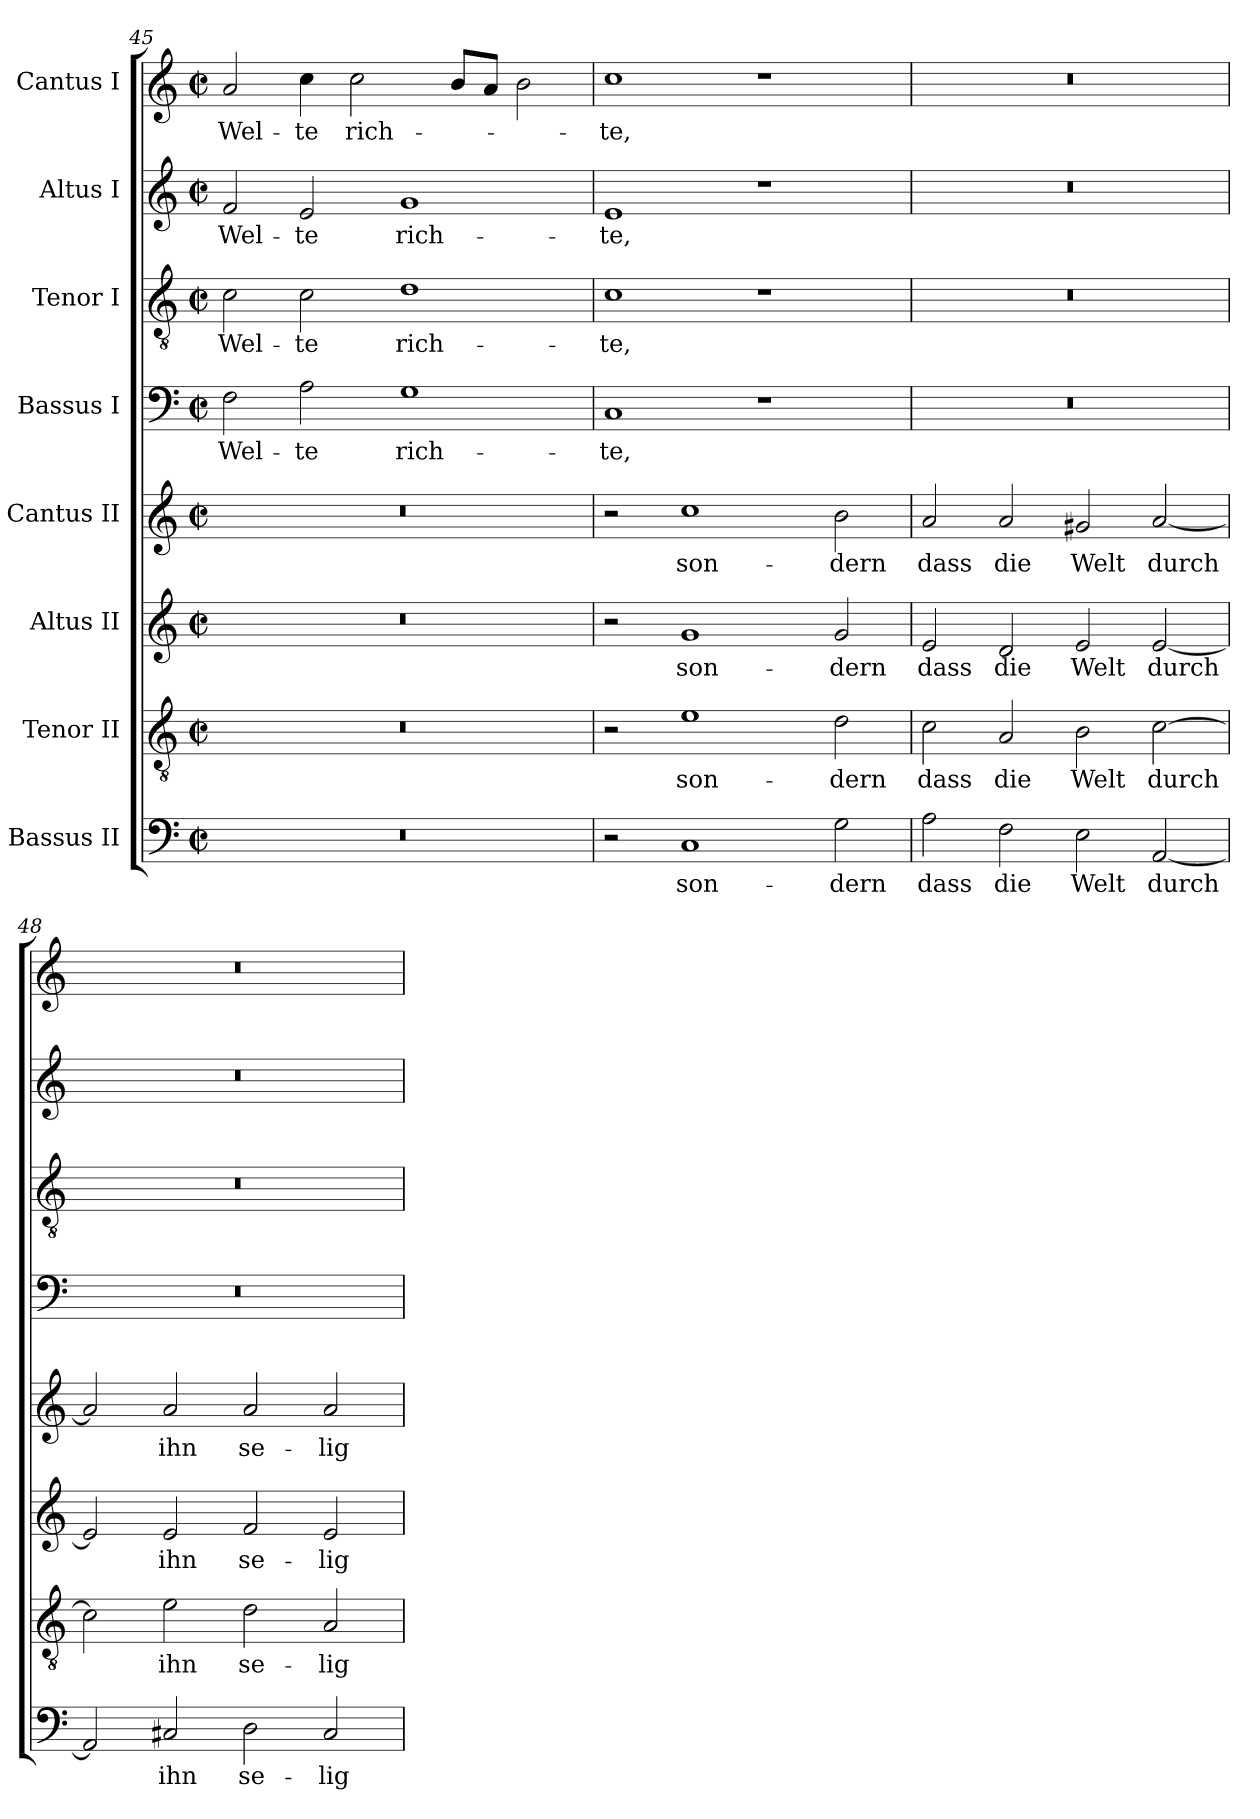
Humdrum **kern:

**kern	**text	**kern	**text	**kern	**text	**kern	**text	**kern	**text	**kern	**text	**kern	**text	**kern	**text
*part8	*part8	*part7	*part7	*part6	*part6	*part5	*part5	*part4	*part4	*part3	*part3	*part2	*part2	*part1	*part1
*staff8	*staff8	*staff7	*staff7	*staff6	*staff6	*staff5	*staff5	*staff4	*staff4	*staff3	*staff3	*staff2	*staff2	*staff1	*staff1
*I"Bassus II	*	*I"Tenor II	*	*I"Altus II	*	*I"Cantus II	*	*I"Bassus I	*	*I"Tenor I	*	*I"Altus I	*	*I"Cantus I	*
*clefF4	*	*clefGv2	*	*clefG2	*	*clefG2	*	*clefF4	*	*clefGv2	*	*clefG2	*	*clefG2	*
*k[]	*	*k[]	*	*k[]	*	*k[]	*	*k[]	*	*k[]	*	*k[]	*	*k[]	*
*M4/2	*	*M4/2	*	*M4/2	*	*M4/2	*	*M4/2	*	*M4/2	*	*M4/2	*	*M4/2	*
*met(c|)	*	*met(c|)	*	*met(c|)	*	*met(c|)	*	*met(c|)	*	*met(c|)	*	*met(c|)	*	*met(c|)	*
=45	=45	=45	=45	=45	=45	=45	=45	=45	=45	=45	=45	=45	=45	=45	=45
!	!	!	!	!	!	!	!	!	!LO:LY:b	!	!LO:LY:b	!	!LO:LY:b	!	!LO:LY:b
0r	.	0r	.	0r	.	0r	.	2F\	Wel-	2c\	Wel-	2f/	Wel-	2a/	Wel-
!	!	!	!	!	!	!	!	!	!LO:LY:b	!	!LO:LY:b	!	!LO:LY:b	!	!LO:LY:b
.	.	.	.	.	.	.	.	2A\	-te	2c\	-te	2e/	-te	4cc\	-te
!	!	!	!	!	!	!	!	!	!	!	!	!	!	!	!LO:LY:b
.	.	.	.	.	.	.	.	.	.	.	.	.	.	2cc\	rich-
!	!	!	!	!	!	!	!	!	!LO:LY:b	!	!LO:LY:b	!	!LO:LY:b	!	!
.	.	.	.	.	.	.	.	1G	rich-	1d	rich-	1g	rich-	.	.
.	.	.	.	.	.	.	.	.	.	.	.	.	.	8b/L	.
.	.	.	.	.	.	.	.	.	.	.	.	.	.	8a/J	.
.	.	.	.	.	.	.	.	.	.	.	.	.	.	2b\	.
=46	=46	=46	=46	=46	=46	=46	=46	=46	=46	=46	=46	=46	=46	=46	=46
!	!	!	!	!	!	!	!	!	!LO:LY:b	!	!LO:LY:b	!	!LO:LY:b	!	!LO:LY:b
2r	.	2r	.	2r	.	2r	.	1C	-te,	1c	-te,	1e	-te,	1cc	-te,
!	!LO:LY:b	!	!LO:LY:b	!	!LO:LY:b	!	!LO:LY:b	!	!	!	!	!	!	!	!
1C	son-	1e	son-	1g	son-	1cc	son-	.	.	.	.	.	.	.	.
.	.	.	.	.	.	.	.	1r	.	1r	.	1r	.	1r	.
!	!LO:LY:b	!	!LO:LY:b	!	!LO:LY:b	!	!LO:LY:b	!	!	!	!	!	!	!	!
2G\	-dern	2d\	-dern	2g/	-dern	2b\	-dern	.	.	.	.	.	.	.	.
=47	=47	=47	=47	=47	=47	=47	=47	=47	=47	=47	=47	=47	=47	=47	=47
!	!LO:LY:b	!	!LO:LY:b	!	!LO:LY:b	!	!LO:LY:b	!	!	!	!	!	!	!	!
2A\	dass	2c\	dass	2e/	dass	2a/	dass	0r	.	0r	.	0r	.	0r	.
!	!LO:LY:b	!	!LO:LY:b	!	!LO:LY:b	!	!LO:LY:b	!	!	!	!	!	!	!	!
2F\	die	2A/	die	2d/	die	2a/	die	.	.	.	.	.	.	.	.
!	!LO:LY:b	!	!LO:LY:b	!	!LO:LY:b	!	!LO:LY:b	!	!	!	!	!	!	!	!
2E\	Welt	2B\	Welt	2e/	Welt	2g#X/	Welt	.	.	.	.	.	.	.	.
!	!LO:LY:b	!	!LO:LY:b	!	!LO:LY:b	!	!LO:LY:b	!	!	!	!	!	!	!	!
[2AA/	durch	[2c\	durch	[2e/	durch	[2a/	durch	.	.	.	.	.	.	.	.
!!LO:LB:g=z
=48	=48	=48	=48	=48	=48	=48	=48	=48	=48	=48	=48	=48	=48	=48	=48
2AA/]	.	2c\]	.	2e/]	.	2a/]	.	0r	.	0r	.	0r	.	0r	.
!	!LO:LY:b	!	!LO:LY:b	!	!LO:LY:b	!	!LO:LY:b	!	!	!	!	!	!	!	!
2C#X/	ihn	2e\	ihn	2e/	ihn	2a/	ihn	.	.	.	.	.	.	.	.
!	!LO:LY:b	!	!LO:LY:b	!	!LO:LY:b	!	!LO:LY:b	!	!	!	!	!	!	!	!
2D\	se-	2d\	se-	2f/	se-	2a/	se-	.	.	.	.	.	.	.	.
!	!LO:LY:b	!	!LO:LY:b	!	!LO:LY:b	!	!LO:LY:b	!	!	!	!	!	!	!	!
2C#/	-lig	2A/	-lig	2e/	-lig	2a/	-lig	.	.	.	.	.	.	.	.
=	=	=	=	=	=	=	=	=	=	=	=	=	=	=	=
*-	*-	*-	*-	*-	*-	*-	*-	*-	*-	*-	*-	*-	*-	*-	*-
